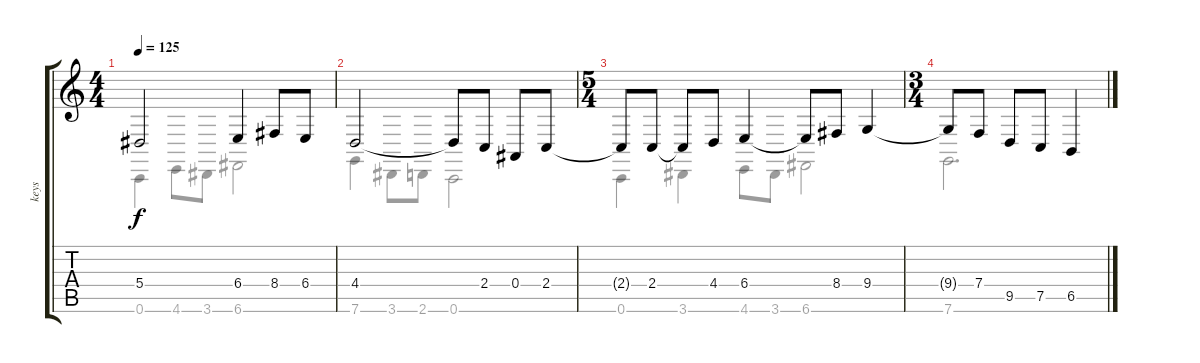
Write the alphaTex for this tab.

\track ("keys" "keys") {instrument churchorgan}
\staff {score tabs}
\tuning (C4 G3 Eb3 Bb2 F2 C2) {hide}
\voice
\ts (4 4)
\tempo 125
\clef g2
\ks c
5.4.2{dy f} 6.4.4 8.4.8 6.4.8 |
4.4.2 4.4{t}.8 2.4.8 0.4.8 2.4.8 |
\ts (5 4)
2.4{t}.8 2.4.8 2.4{t}.8 4.4.8 6.4.4 6.4{t}.8 8.4.8 9.4.4 |
\ts (3 4)
9.4{t}.8 7.4.8 9.5.8 7.5.8 6.5.4
\voice
\clef g2
\ottava regular
\simile none
\ks c
0.6.4{dy f} 4.6.8 3.6.8 6.6.2 |
7.6.4 3.6.8 2.6.8 0.6.2 |
0.6.4 3.6.4 4.6.8 3.6.8 6.6.2 |
7.6.2{d}
